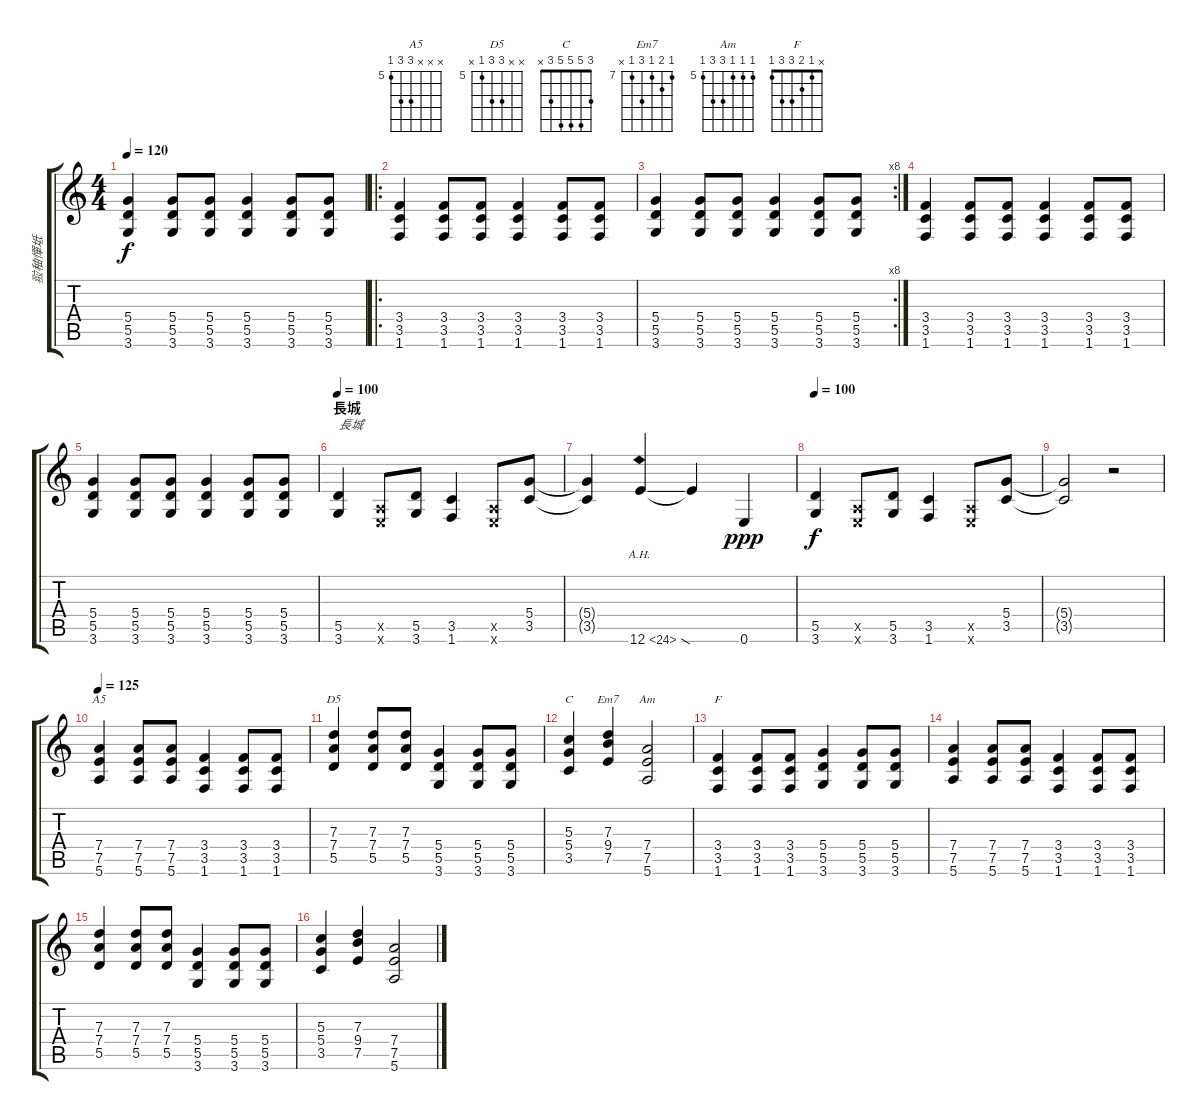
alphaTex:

\track ("翋秞憚坻" "翋秞憚坻") {instrument overdrivenguitar}
\staff {score tabs}
\tuning (E4 B3 G3 D3 A2 E2) {hide}
\chord ("A5" x x x 7 7 5) {firstfret 5}
\chord ("D5" x x 7 7 5 x) {firstfret 5}
\chord ("C" 3 5 5 5 3 x)
\chord ("Em7" 7 8 7 9 7 x) {firstfret 7}
\chord ("Am" 5 5 5 7 7 5) {firstfret 5}
\chord ("F" x 1 2 3 3 1)
\ts (4 4)
\tempo 120
\clef g2
\ks c
(5.4 5.5 3.6).4{dy f} (5.4 5.5 3.6).8 (5.4 5.5 3.6).8 (5.4 5.5 3.6).4 (5.4 5.5 3.6).8 (5.4 5.5 3.6).8 |
\ro
(3.4 3.5 1.6).4 (3.4 3.5 1.6).8 (3.4 3.5 1.6).8 (3.4 3.5 1.6).4 (3.4 3.5 1.6).8 (3.4 3.5 1.6).8 |
\rc 8
(5.4 5.5 3.6).4 (5.4 5.5 3.6).8 (5.4 5.5 3.6).8 (5.4 5.5 3.6).4 (5.4 5.5 3.6).8 (5.4 5.5 3.6).8 |
(3.4 3.5 1.6).4 (3.4 3.5 1.6).8 (3.4 3.5 1.6).8 (3.4 3.5 1.6).4 (3.4 3.5 1.6).8 (3.4 3.5 1.6).8 |
(5.4 5.5 3.6).4 (5.4 5.5 3.6).8 (5.4 5.5 3.6).8 (5.4 5.5 3.6).4 (5.4 5.5 3.6).8 (5.4 5.5 3.6).8 |
\section ("" "長城")
\tempo 80
\tempo 100
(5.5 3.6).4{txt "長城"} (0.5{x} 0.6{x}).8 (5.5 3.6).8 (3.5 1.6).4 (0.5{x} 0.6{x}).8 (5.4 3.5).8 |
(5.4{t} 3.5{t}).4 12.6{ah 12 ss}.4 12.6{t}.4 0.6.4{dy ppp} |
\tempo 80
\tempo 100
(5.5 3.6).4{dy f} (0.5{x} 0.6{x}).8 (5.5 3.6).8 (3.5 1.6).4 (0.5{x} 0.6{x}).8 (5.4 3.5).8 |
(5.4{t} 3.5{t}).2 r.2 |
\tempo 125
(7.4 7.5 5.6).4{ch "A5"} (7.4 7.5 5.6).8 (7.4 7.5 5.6).8 (3.4 3.5 1.6).4 (3.4 3.5 1.6).8 (3.4 3.5 1.6).8 |
(7.3 7.4 5.5).4{ch "D5"} (7.3 7.4 5.5).8 (7.3 7.4 5.5).8 (5.4 5.5 3.6).4 (5.4 5.5 3.6).8 (5.4 5.5 3.6).8 |
(5.3 5.4 3.5).4{ch "C"} (7.3 9.4 7.5).4{ch "Em7"} (7.4 7.5 5.6).2{ch "Am"} |
(3.4 3.5 1.6).4{ch "F"} (3.4 3.5 1.6).8 (3.4 3.5 1.6).8 (5.4 5.5 3.6).4 (5.4 5.5 3.6).8 (5.4 5.5 3.6).8 |
(7.4 7.5 5.6).4 (7.4 7.5 5.6).8 (7.4 7.5 5.6).8 (3.4 3.5 1.6).4 (3.4 3.5 1.6).8 (3.4 3.5 1.6).8 |
(7.3 7.4 5.5).4 (7.3 7.4 5.5).8 (7.3 7.4 5.5).8 (5.4 5.5 3.6).4 (5.4 5.5 3.6).8 (5.4 5.5 3.6).8 |
(5.3 5.4 3.5).4 (7.3 9.4 7.5).4 (7.4 7.5 5.6).2
